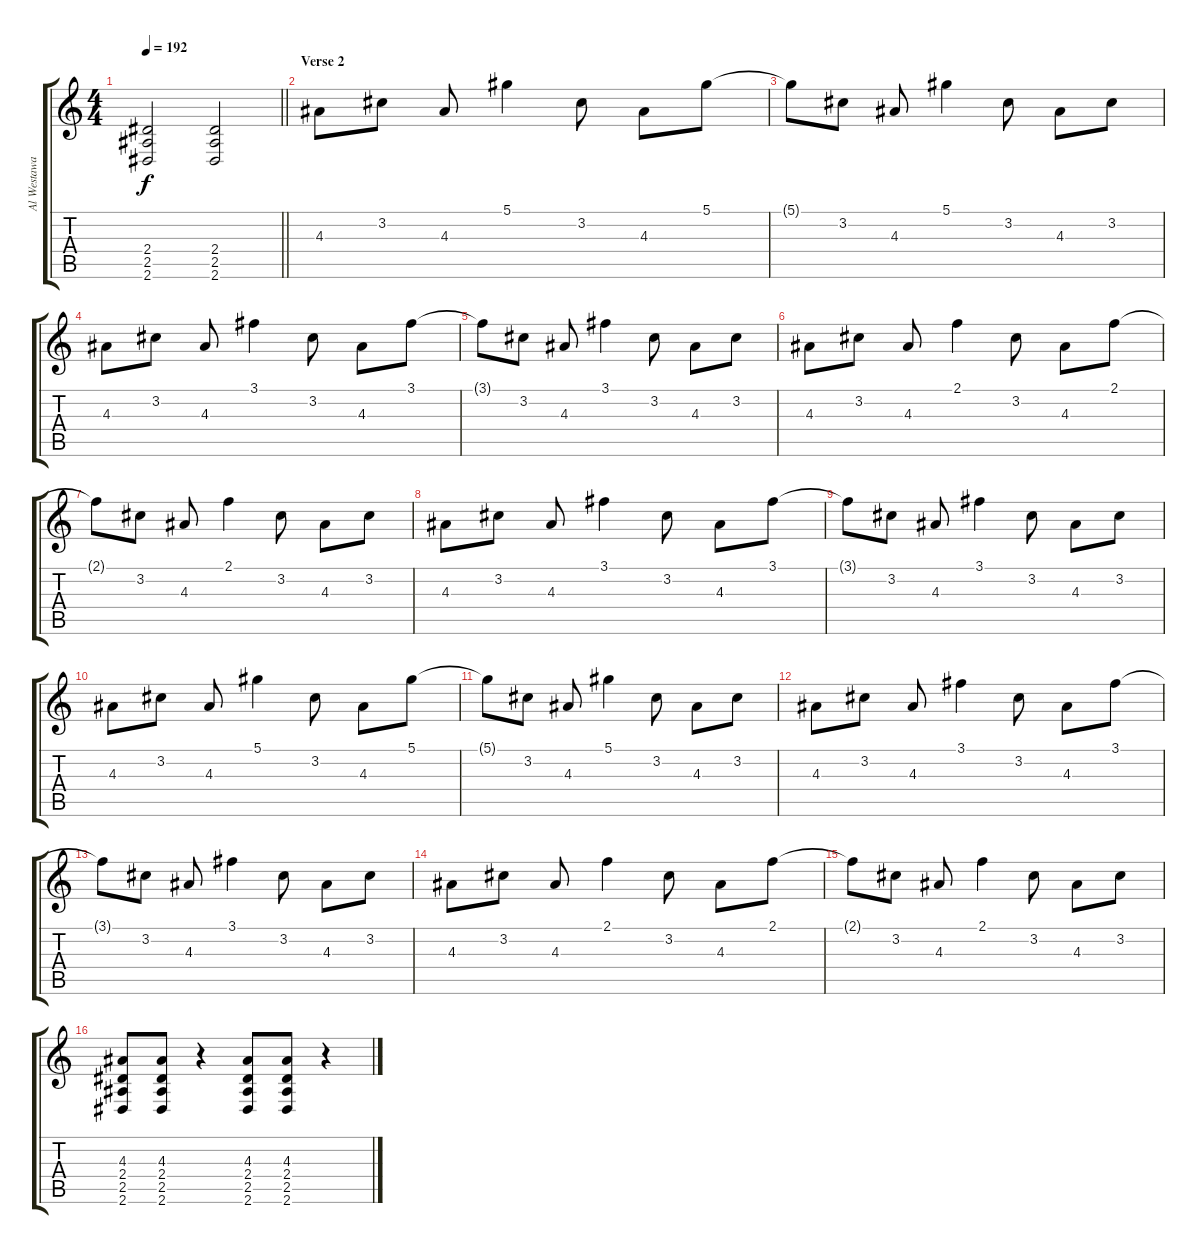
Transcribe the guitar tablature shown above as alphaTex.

\track ("Al Westaway" "Al Westawa") {instrument overdrivenguitar}
\staff {score tabs}
\tuning (Eb4 Bb3 Gb3 Db3 Ab2 Db2) {hide}
\ts (4 4)
\tempo 192
\clef g2
\barLineRight lightlight
\ks c
(2.4 2.5 2.6).2{dy f} (2.4 2.5 2.6).2 |
\section ("" "Verse 2")
4.3.8 3.2.8 4.3.8 5.1.4 3.2.8 4.3.8 5.1.8 |
5.1{t}.8 3.2.8 4.3.8 5.1.4 3.2.8 4.3.8 3.2.8 |
4.3.8 3.2.8 4.3.8 3.1.4 3.2.8 4.3.8 3.1.8 |
3.1{t}.8 3.2.8 4.3.8 3.1.4 3.2.8 4.3.8 3.2.8 |
4.3.8 3.2.8 4.3.8 2.1.4 3.2.8 4.3.8 2.1.8 |
2.1{t}.8 3.2.8 4.3.8 2.1.4 3.2.8 4.3.8 3.2.8 |
4.3.8 3.2.8 4.3.8 3.1.4 3.2.8 4.3.8 3.1.8 |
3.1{t}.8 3.2.8 4.3.8 3.1.4 3.2.8 4.3.8 3.2.8 |
4.3.8 3.2.8 4.3.8 5.1.4 3.2.8 4.3.8 5.1.8 |
5.1{t}.8 3.2.8 4.3.8 5.1.4 3.2.8 4.3.8 3.2.8 |
4.3.8 3.2.8 4.3.8 3.1.4 3.2.8 4.3.8 3.1.8 |
3.1{t}.8 3.2.8 4.3.8 3.1.4 3.2.8 4.3.8 3.2.8 |
4.3.8 3.2.8 4.3.8 2.1.4 3.2.8 4.3.8 2.1.8 |
2.1{t}.8 3.2.8 4.3.8 2.1.4 3.2.8 4.3.8 3.2.8 |
(4.3 2.4 2.5 2.6).8 (4.3 2.4 2.5 2.6).8 r.4 (4.3 2.4 2.5 2.6).8 (4.3 2.4 2.5 2.6).8 r.4
